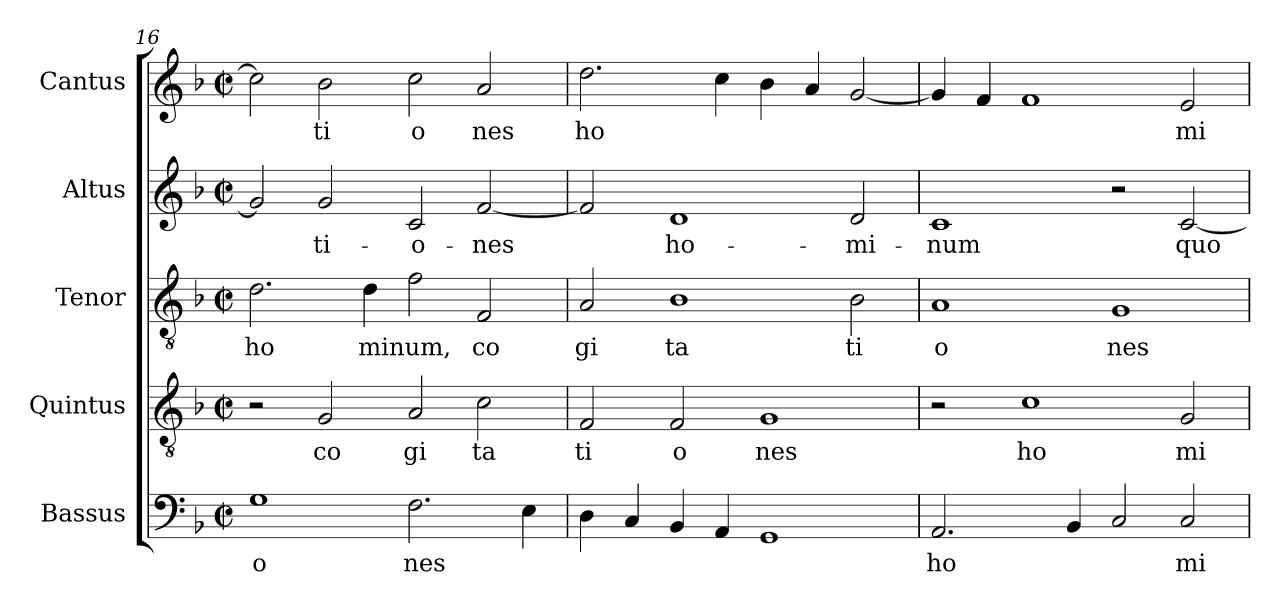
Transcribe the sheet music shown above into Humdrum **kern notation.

**kern	**text	**kern	**text	**kern	**text	**kern	**text	**kern	**text
*part5	*part5	*part4	*part4	*part3	*part3	*part2	*part2	*part1	*part1
*staff5	*staff5	*staff4	*staff4	*staff3	*staff3	*staff2	*staff2	*staff1	*staff1
*I"Bassus	*	*I"Quintus	*	*I"Tenor	*	*I"Altus	*	*I"Cantus	*
!!LO:PB:g=z
*clefF4	*	*clefGv2	*	*clefGv2	*	*clefG2	*	*clefG2	*
*k[b-]	*	*k[b-]	*	*k[b-]	*	*k[b-]	*	*k[b-]	*
*F:	*	*F:	*	*F:	*	*F:	*	*F:	*
*M2/2	*	*M2/2	*	*M2/2	*	*M2/2	*	*M2/2	*
*met(c|)	*	*met(c|)	*	*met(c|)	*	*met(c|)	*	*met(c|)	*
=16	=16	=16	=16	=16	=16	=16	=16	=16	=16
!	!LO:LY:b:cj	!	!	!	!LO:LY:b:cj	!	!LO:LY:b:cj	!	!LO:LY:b:cj
1G	o	2r	.	2.d\	ho	2g/]	.	2cc\]	.
!	!	!	!LO:LY:b:cj	!	!	!	!LO:LY:b:cj	!	!LO:LY:b:cj
.	.	2G/	co	.	.	2g/	ti-	2b-\	ti
!	!	!	!	!	!LO:LY:b:cj	!	!	!	!
.	.	.	.	4d\	minum,	.	.	.	.
!	!LO:LY:b:cj	!	!LO:LY:b:cj	!	!LO:LY:b:cj	!	!LO:LY:b:cj	!	!LO:LY:b:cj
2.F\	nes	2A/	gi	2f\	.	2c/	-o-	2cc\	o
!	!	!	!LO:LY:b:cj	!	!LO:LY:b:cj	!	!LO:LY:b:cj	!	!LO:LY:b:cj
.	.	2c\	ta	2F/	co	[<2f/	-nes	2a/	nes
!	!LO:LY:b:cj	!	!	!	!	!	!	!	!
4E\	.	.	.	.	.	.	.	.	.
=17	=17	=17	=17	=17	=17	=17	=17	=17	=17
!	!LO:LY:b:cj	!	!LO:LY:b:cj	!	!LO:LY:b:cj	!	!LO:LY:b:cj	!	!LO:LY:b:cj
4D\	.	2F/	ti	2A/	gi	2f/]	.	2.dd\	ho
!	!LO:LY:b:cj	!	!	!	!	!	!	!	!
4C/	.	.	.	.	.	.	.	.	.
!	!LO:LY:b:cj	!	!LO:LY:b:cj	!	!LO:LY:b:cj	!	!LO:LY:b:cj	!	!
4BB-/	.	2F/	o	1B-	ta	1d	ho-	.	.
!	!LO:LY:b:cj	!	!	!	!	!	!	!	!LO:LY:b:cj
4AA/	.	.	.	.	.	.	.	4cc\	.
!	!LO:LY:b:cj	!	!LO:LY:b:cj	!	!	!	!	!	!LO:LY:b:cj
1GG	.	1G	nes	.	.	.	.	4b-\	.
!	!	!	!	!	!	!	!	!	!LO:LY:b:cj
.	.	.	.	.	.	.	.	4a/	.
!	!	!	!	!	!LO:LY:b:cj	!	!LO:LY:b:cj	!	!LO:LY:b:cj
.	.	.	.	2B-\	ti	2d/	-mi-	[<2g/	.
=18	=18	=18	=18	=18	=18	=18	=18	=18	=18
!	!LO:LY:b:cj	!	!	!	!LO:LY:b:cj	!	!LO:LY:b:cj	!	!LO:LY:b:cj
2.AA/	ho	2r	.	1A	o	1c	-num	4g/]	.
!	!	!	!	!	!	!	!	!	!LO:LY:b:cj
.	.	.	.	.	.	.	.	4f/	.
!	!	!	!LO:LY:b:cj	!	!	!	!	!	!LO:LY:b:cj
.	.	1c	ho	.	.	.	.	1f	.
!	!LO:LY:b:cj	!	!	!	!	!	!	!	!
4BB-/	.	.	.	.	.	.	.	.	.
!	!LO:LY:b:cj	!	!	!	!LO:LY:b:cj	!	!	!	!
2C/	.	.	.	1G	nes	2r	.	.	.
!	!LO:LY:b:cj	!	!LO:LY:b:cj	!	!	!	!LO:LY:b:cj	!	!LO:LY:b:cj
2C/	mi	2G/	mi	.	.	[<2c/	quo-	2e/	mi
=	=	=	=	=	=	=	=	=	=
*-	*-	*-	*-	*-	*-	*-	*-	*-	*-
